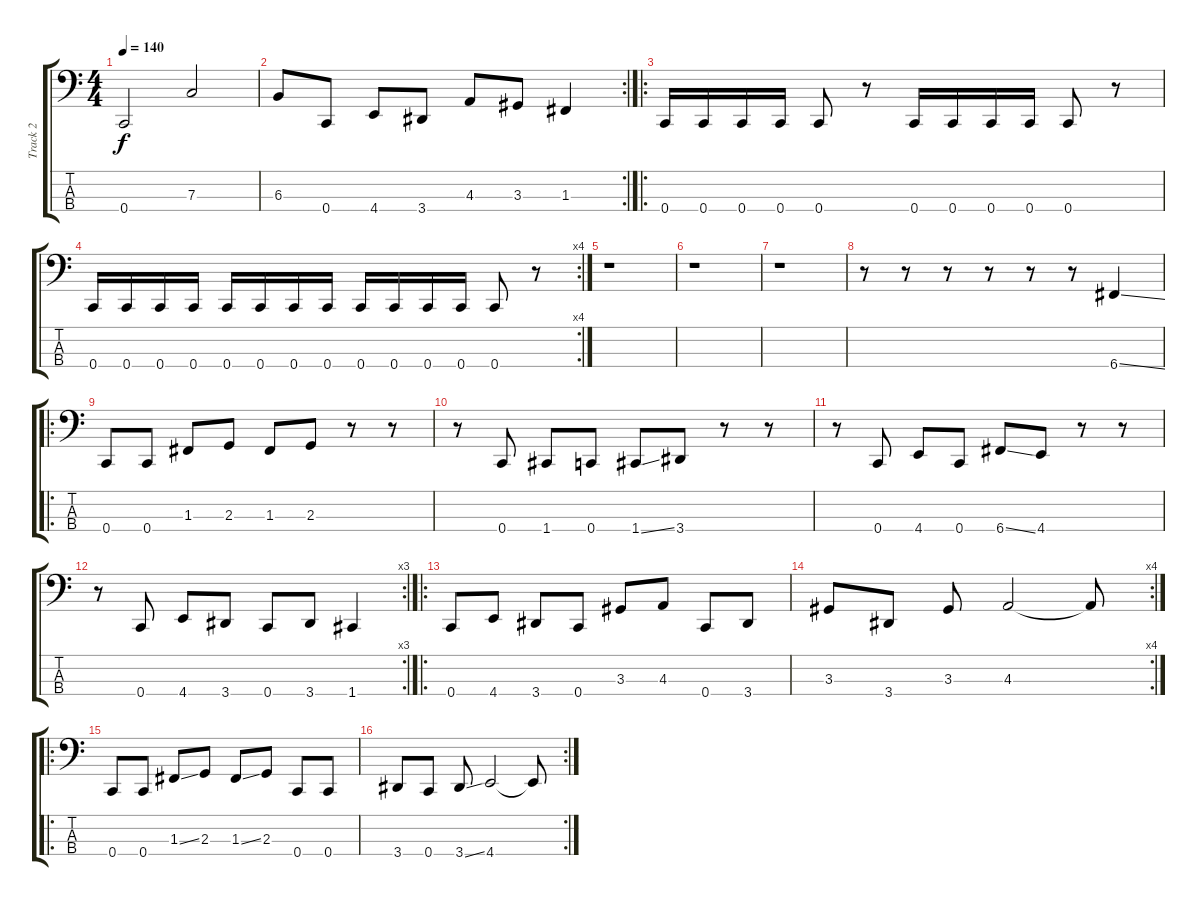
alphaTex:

\track ("Track 2" "Track 2") {instrument electricbassfinger}
\staff {score tabs}
\tuning (Eb2 Bb1 F1 C1) {hide}
\ts (4 4)
\tempo 140
\clef f4
\ks c
0.4.2{dy f} 7.3.2 |
\rc 2
6.3.8 0.4.8 4.4.8 3.4.8 4.3.8 3.3.8 1.3.4 |
\ro
0.4.16 0.4.16 0.4.16 0.4.16 0.4.8 r.8 0.4.16 0.4.16 0.4.16 0.4.16 0.4.8 r.8 |
\rc 4
0.4.16 0.4.16 0.4.16 0.4.16 0.4.16 0.4.16 0.4.16 0.4.16 0.4.16 0.4.16 0.4.16 0.4.16 0.4.8 r.8 |
r.1 |
r.1 |
r.1 |
r.8 r.8 r.8 r.8 r.8 r.8 6.4{ss}.4 |
\ro
0.4.8 0.4.8 1.3.8 2.3.8 1.3.8 2.3.8 r.8 r.8 |
r.8 0.4.8 1.4.8 0.4.8 1.4{ss}.8 3.4.8 r.8 r.8 |
r.8 0.4.8 4.4.8 0.4.8 6.4{ss}.8 4.4.8 r.8 r.8 |
\rc 3
r.8 0.4.8 4.4.8 3.4.8 0.4.8 3.4.8 1.4.4 |
\ro
0.4.8 4.4.8 3.4.8 0.4.8 3.3.8 4.3.8 0.4.8 3.4.8 |
\rc 4
3.3.8 3.4.8 3.3.8 4.3.2 4.3{t}.8 |
\ro
0.4.8 0.4.8 1.3{ss}.8 2.3.8 1.3{ss}.8 2.3.8 0.4.8 0.4.8 |
\rc 2
3.4.8 0.4.8 3.4{ss}.8 4.4.2 4.4{t}.8
